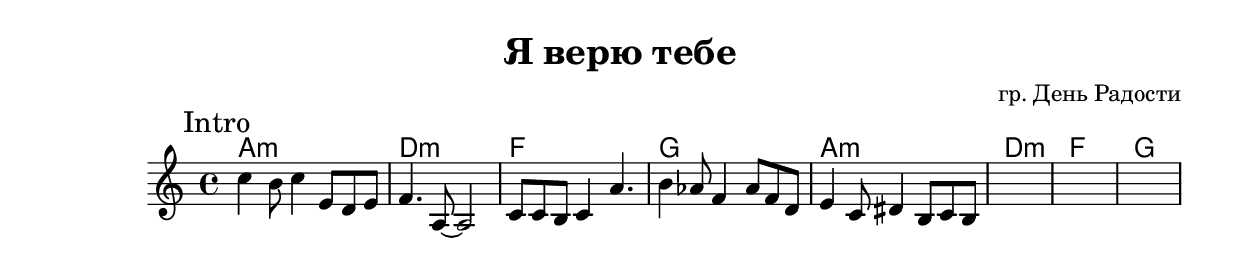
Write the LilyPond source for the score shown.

\version "2.16.2"

\header {
  title="Я верю тебе"
  composer = "гр. День Радости"
}

HVerse = \chordmode {
  a1:m | d:m | f | g |
}

HIntro = {
  \HVerse \HVerse 
}
Intro = {
  \mark Intro
  \relative c''{c4 b8 c4 e,8 d e | %{f4 a,8 b4 a8 c d %} f4. a,8~a2 | }
  \relative c'{c8 c b c4 a'4. | b4 as8 f4 as8 f d | }
  \relative c'{e4 c8 dis4 b8 c b |} 
   s1 | s1 | s1 | 
}


<<
  \new ChordNames{
    \HIntro
  }
  \new Staff{
    \clef treble
    \time 4/4
    \key c \major
    \Intro
  }
>>
